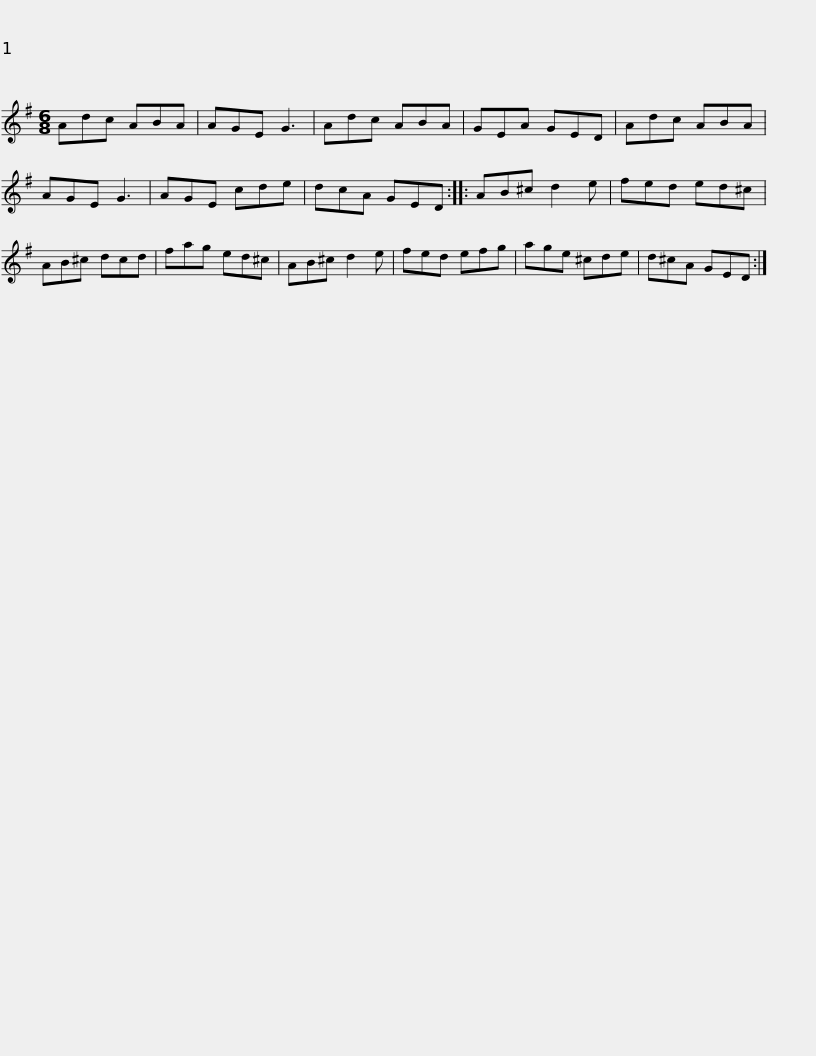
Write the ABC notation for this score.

X:1
L:1/8
M:6/8
I:linebreak $
K:G
V:1 treble
V:1
 Adc ABA | AGE G3 | Adc ABA | GEA GED | Adc ABA | %5
 AGE G3 | AGE cde |$ dcA GED :: AB^c d2 e | fed ed^c | %10
 AB^c dcd | fag ed^c | AB^c d2 e | fed efg |$ age ^cde | %15
 d^cA GED :| %16
